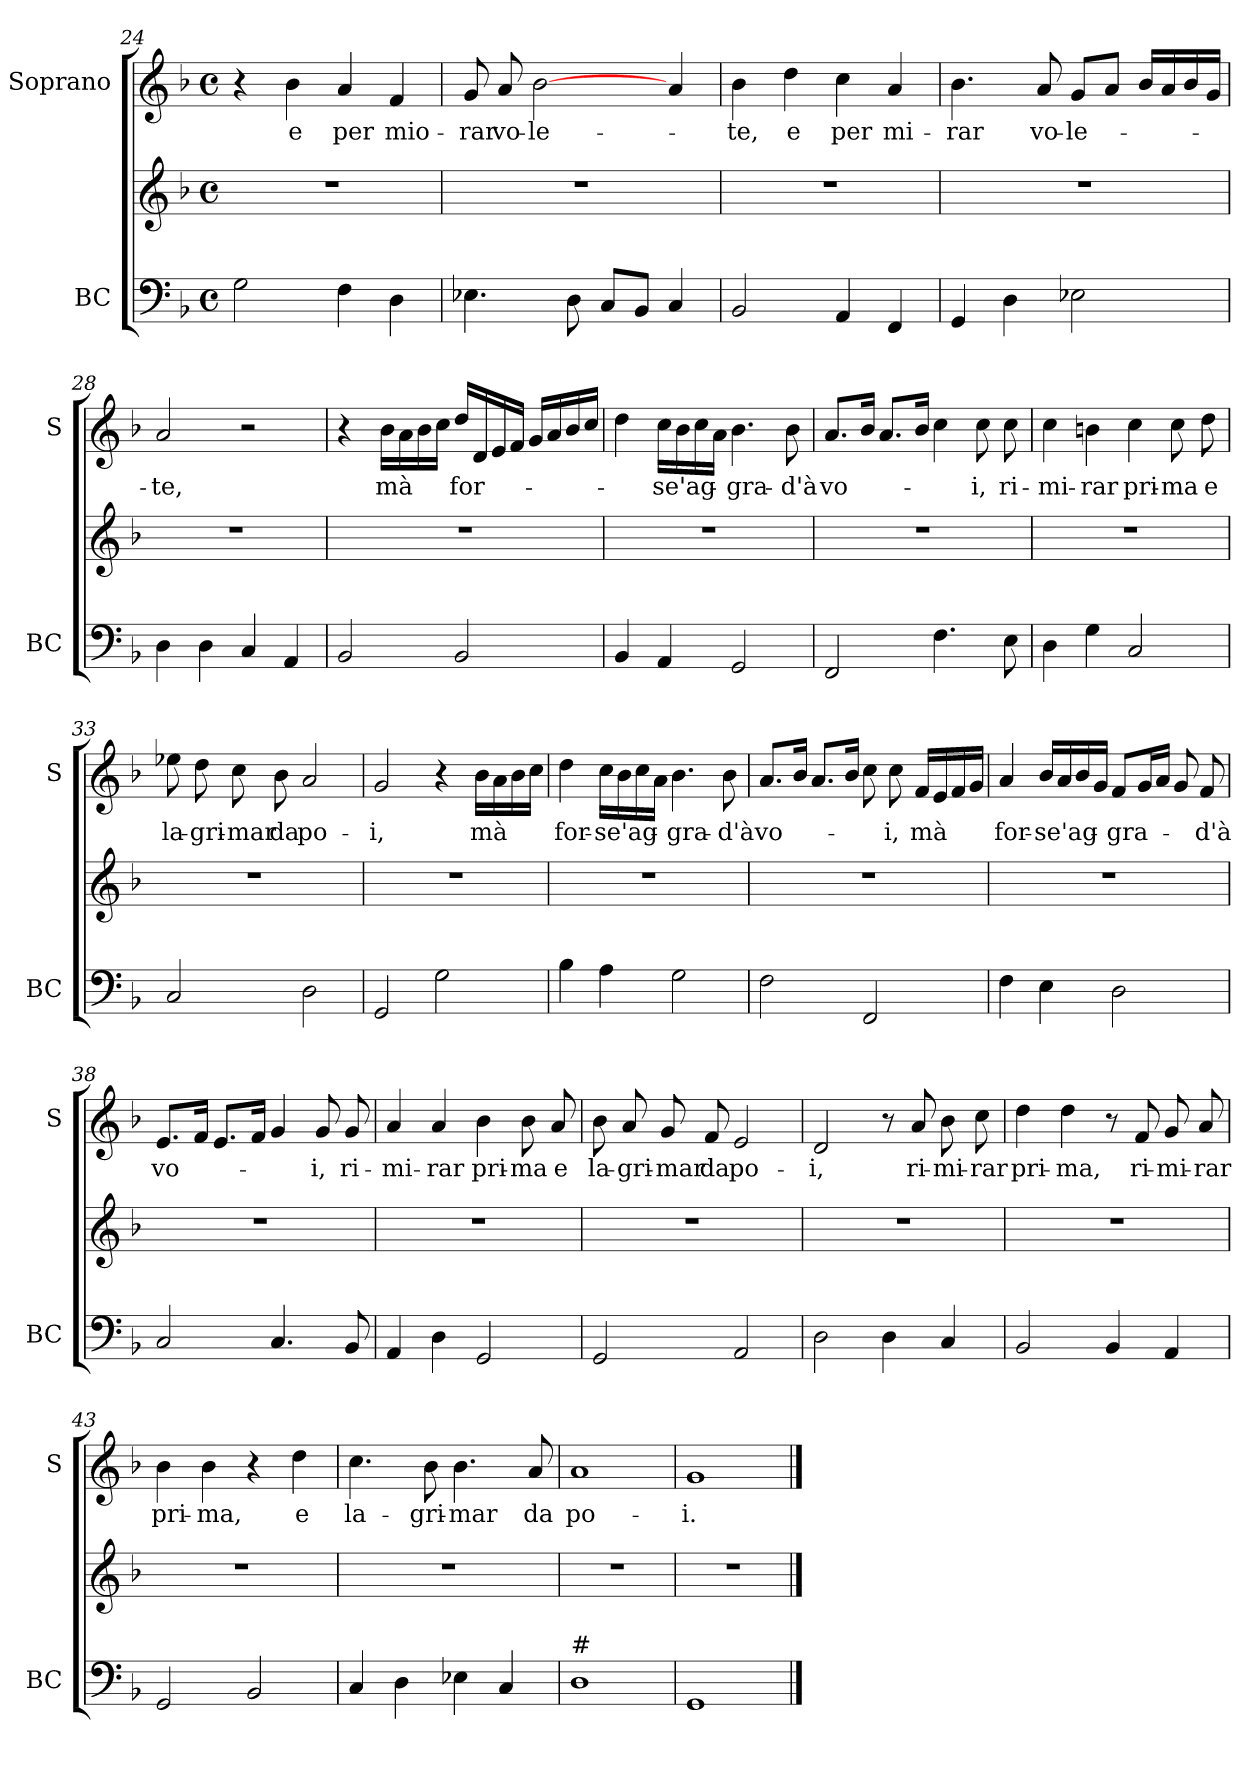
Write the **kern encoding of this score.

**kern	**kern	**kern	**text
*part2	*part2	*part1	*part1
*staff3	*staff2	*staff1	*staff1
*I"BC	*	*I"Soprano	*
*I'BC	*	*I'S	*
*clefF4	*clefG2	*clefG2	*
*k[b-]	*k[b-]	*k[b-]	*
*F:	*F:	*F:	*
*M4/4	*M4/4	*M4/4	*
*met(c)	*met(c)	*met(c)	*
=24	=24	=24	=24
2G\	1r	4r	.
!	!	!	!LO:LY:b
.	.	4b-\	e
!	!	!	!LO:LY:b
4F\	.	4a/	per
!	!	!	!LO:LY:b
4D\	.	4f/	mio-
=25	=25	=25	=25
!	!	!	!LO:LY:b
4.E-X\	1r	8g/	-rar
!	!	!	!LO:LY:b
.	.	8a/	vo-
!	!	!	!LO:LY:b
.	.	[2b-\	-le-
8D\	.	.	.
8C/L	.	.	.
8BB-/J	.	.	.
4C/	.	4a/	.
=26	=26	=26	=26
!	!	!	!LO:LY:b
2BB-/	1r	4b-\	-te,
!	!	!	!LO:LY:b
.	.	4dd\	e
!	!	!	!LO:LY:b
4AA/	.	4cc\	per
!	!	!	!LO:LY:b
4FF/	.	4a/	mi-
!!LO:LB:g=z
=27	=27	=27	=27
!	!	!	!LO:LY:b
4GG/	1r	4.b-\	-rar
4D\	.	.	.
!	!	!	!LO:LY:b
.	.	8a/	vo-
!	!	!	!LO:LY:b
2E-X\	.	8g/L	-le-
.	.	8a/J	.
.	.	16b-/LL	.
.	.	16a/	.
.	.	16b-/	.
.	.	16g/JJ	.
=28	=28	=28	=28
!	!	!	!LO:LY:b
4D\	1r	2a/	-te,
4D\	.	.	.
4C/	.	2r	.
4AA/	.	.	.
=29	=29	=29	=29
2BB-/	1r	4r	.
!	!	!	!LO:LY:b
.	.	16b-\LL	mà
.	.	16a\	.
.	.	16b-\	.
.	.	16cc\JJ	.
!	!	!	!LO:LY:b
2BB-/	.	16dd/LL	for-
.	.	16d/	.
.	.	16e/	.
.	.	16f/JJ	.
.	.	16g/LL	.
.	.	16a/	.
.	.	16b-/	.
.	.	16cc/JJ	.
=30	=30	=30	=30
4BB-/	1r	4dd\	.
!	!	!	!LO:LY:b
4AA/	.	16cc\LL	-se'ag-
.	.	16b-\	.
.	.	16cc\	.
.	.	16a\JJ	.
!	!	!	!LO:LY:b
2GG/	.	4.b-\	-gra-
!	!	!	!LO:LY:b
.	.	8b-\	-d'à
!!LO:PB:g=z
=31	=31	=31	=31
!	!	!	!LO:LY:b
2FF/	1r	8.a/L	vo-
.	.	16b-/Jk	.
.	.	8.a/L	.
.	.	16b-/Jk	.
4.F\	.	4cc\	.
!	!	!	!LO:LY:b
.	.	8cc\	-i,
!	!	!	!LO:LY:b
8E\	.	8cc\	ri-
=32	=32	=32	=32
!	!	!	!LO:LY:b
4D\	1r	4cc\	-mi-
!	!	!	!LO:LY:b
4G\	.	4bn\	-rar
!	!	!	!LO:LY:b
2C/	.	4cc\	pri-
!	!	!	!LO:LY:b
.	.	8cc\	-ma
!	!	!	!LO:LY:b
.	.	8dd\	e
=33	=33	=33	=33
!	!	!	!LO:LY:b
2C/	1r	8ee-X\	la-
!	!	!	!LO:LY:b
.	.	8dd\	-gri-
!	!	!	!LO:LY:b
.	.	8cc\	-mar
!	!	!	!LO:LY:b
.	.	8b-\	da
!	!	!	!LO:LY:b
2D\	.	2a/	po-
=34	=34	=34	=34
!	!	!	!LO:LY:b
2GG/	1r	2g/	-i,
2G\	.	4r	.
!	!	!	!LO:LY:b
.	.	16b-\LL	mà
.	.	16a\	.
.	.	16b-\	.
.	.	16cc\JJ	.
!!LO:LB:g=z
=35	=35	=35	=35
!	!	!	!LO:LY:b
4B-\	1r	4dd\	for-
!	!	!	!LO:LY:b
4A\	.	16cc\LL	-se'ag-
.	.	16b-\	.
.	.	16cc\	.
.	.	16a\JJ	.
!	!	!	!LO:LY:b
2G\	.	4.b-\	-gra-
!	!	!	!LO:LY:b
.	.	8b-\	-d'à
=36	=36	=36	=36
!	!	!	!LO:LY:b
2F\	1r	8.a/L	vo-
.	.	16b-/Jk	.
.	.	8.a/L	.
.	.	16b-/Jk	.
2FF/	.	8cc\	.
!	!	!	!LO:LY:b
.	.	8cc\	-i,
!	!	!	!LO:LY:b
.	.	16f/LL	mà
.	.	16e/	.
.	.	16f/	.
.	.	16g/JJ	.
=37	=37	=37	=37
!	!	!	!LO:LY:b
4F\	1r	4a/	for-
!	!	!	!LO:LY:b
4E\	.	16b-/LL	-se'ag-
.	.	16a/	.
.	.	16b-/	.
.	.	16g/JJ	.
!	!	!	!LO:LY:b
2D\	.	8f/L	-gra-
.	.	16g/L	.
.	.	16a/JJ	.
.	.	8g/	.
!	!	!	!LO:LY:b
.	.	8f/	-d'à
=38	=38	=38	=38
!	!	!	!LO:LY:b
2C/	1r	8.e/L	vo-
.	.	16f/Jk	.
.	.	8.e/L	.
.	.	16f/Jk	.
4.C/	.	4g/	.
!	!	!	!LO:LY:b
.	.	8g/	-i,
!	!	!	!LO:LY:b
8BB-/	.	8g/	ri-
!!LO:LB:g=z
=39	=39	=39	=39
!	!	!	!LO:LY:b
4AA/	1r	4a/	-mi-
!	!	!	!LO:LY:b
4D\	.	4a/	-rar
!	!	!	!LO:LY:b
2GG/	.	4b-\	pri-
!	!	!	!LO:LY:b
.	.	8b-\	-ma
!	!	!	!LO:LY:b
.	.	8a/	e
=40	=40	=40	=40
!	!	!	!LO:LY:b
2GG/	1r	8b-\	la-
!	!	!	!LO:LY:b
.	.	8a/	-gri-
!	!	!	!LO:LY:b
.	.	8g/	-mar
!	!	!	!LO:LY:b
.	.	8f/	da
!	!	!	!LO:LY:b
2AA/	.	2e/	po-
=41	=41	=41	=41
!	!	!	!LO:LY:b
2D\	1r	2d/	-i,
4D\	.	8r	.
!	!	!	!LO:LY:b
.	.	8a/	ri-
!	!	!	!LO:LY:b
4C/	.	8b-\	-mi-
!	!	!	!LO:LY:b
.	.	8cc\	-rar
=42	=42	=42	=42
!	!	!	!LO:LY:b
2BB-/	1r	4dd\	pri-
!	!	!	!LO:LY:b
.	.	4dd\	-ma,
4BB-/	.	8r	.
!	!	!	!LO:LY:b
.	.	8f/	ri-
!	!	!	!LO:LY:b
4AA/	.	8g/	-mi-
!	!	!	!LO:LY:b
.	.	8a/	-rar
!!LO:LB:g=z
=43	=43	=43	=43
!	!	!	!LO:LY:b
2GG/	1r	4b-\	pri-
!	!	!	!LO:LY:b
.	.	4b-\	-ma,
2BB-/	.	4r	.
!	!	!	!LO:LY:b
.	.	4dd\	e
=44	=44	=44	=44
!	!	!	!LO:LY:b
4C/	1r	4.cc\	la-
4D\	.	.	.
!	!	!	!LO:LY:b
.	.	8b-\	-gri-
!	!	!	!LO:LY:b
4E-X\	.	4.b-\	-mar
4C/	.	.	.
!	!	!	!LO:LY:b
.	.	8a/	da
=45	=45	=45	=45
!LO:TX:a:t=#	!	!	!
!	!	!	!LO:LY:b
1D	1r	1a	po-
=46	=46	=46	=46
!	!	!	!LO:LY:b
1GG	1r	1g	-i.
==	==	==	==
*-	*-	*-	*-
